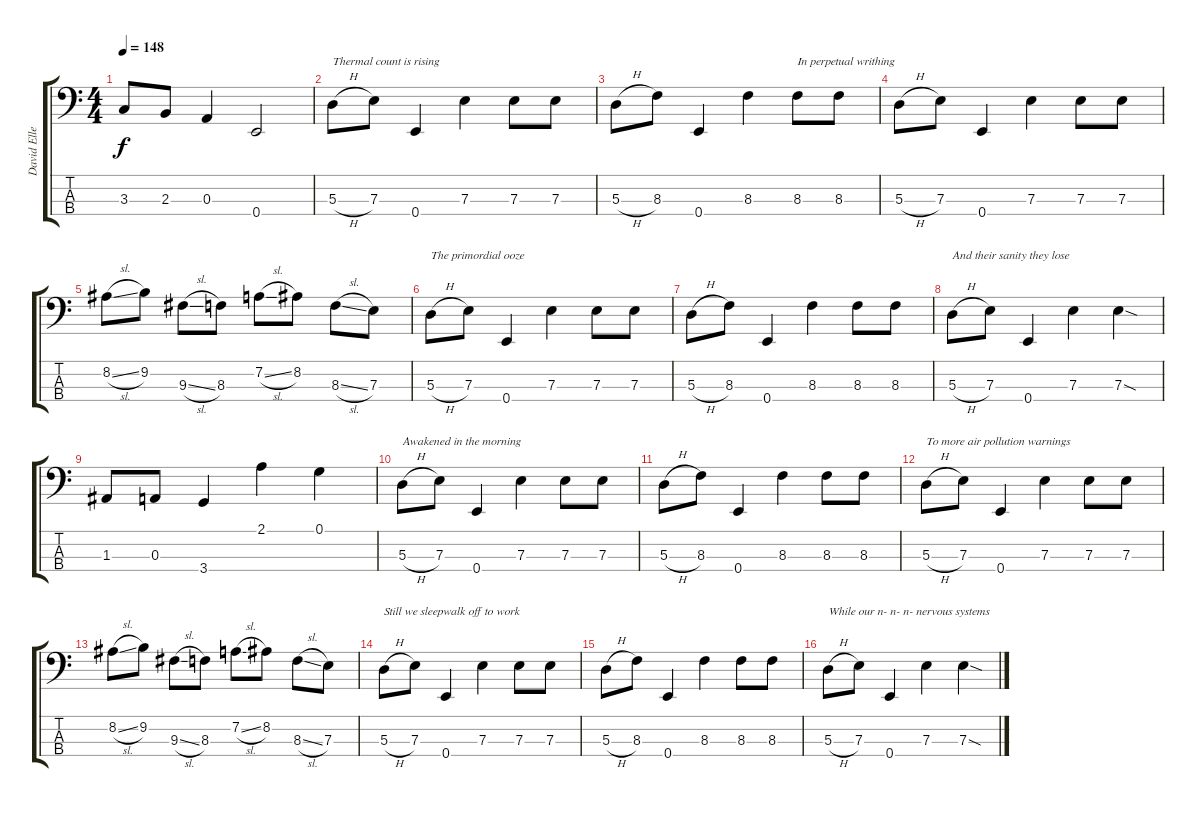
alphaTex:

\track ("David Ellefson" "David Elle") {instrument electricbassfinger}
\staff {score tabs}
\tuning (G2 D2 A1 E1) {hide}
\ts (4 4)
\tempo 148
\clef f4
\ks c
3.3.8{dy f} 2.3.8 0.3.4 0.4.2 |
5.3{h}.8{txt "Thermal count is rising"} 7.3.8 0.4.4 7.3.4 7.3.8 7.3.8 |
5.3{h}.8 8.3.8 0.4.4 8.3.4 8.3.8{txt "In perpetual writhing"} 8.3.8 |
5.3{h}.8 7.3.8 0.4.4 7.3.4 7.3.8 7.3.8 |
8.2{sl}.8 9.2.8 9.3{sl}.8 8.3.8 7.2{sl}.8 8.2.8 8.3{sl}.8 7.3.8 |
5.3{h}.8{txt "The primordial ooze"} 7.3.8 0.4.4 7.3.4 7.3.8 7.3.8 |
5.3{h}.8 8.3.8 0.4.4 8.3.4 8.3.8 8.3.8 |
5.3{h}.8{txt "And their sanity they lose"} 7.3.8 0.4.4 7.3.4 7.3{sod}.4 |
1.3.8 0.3.8 3.4.4 2.1.4 0.1.4 |
5.3{h}.8{txt "Awakened in the morning"} 7.3.8 0.4.4 7.3.4 7.3.8 7.3.8 |
5.3{h}.8 8.3.8 0.4.4 8.3.4 8.3.8 8.3.8 |
5.3{h}.8{txt "To more air pollution warnings"} 7.3.8 0.4.4 7.3.4 7.3.8 7.3.8 |
8.2{sl}.8 9.2.8 9.3{sl}.8 8.3.8 7.2{sl}.8 8.2.8 8.3{sl}.8 7.3.8 |
5.3{h}.8{txt "Still we sleepwalk off to work"} 7.3.8 0.4.4 7.3.4 7.3.8 7.3.8 |
5.3{h}.8 8.3.8 0.4.4 8.3.4 8.3.8 8.3.8 |
5.3{h}.8{txt "While our n- n- n- nervous systems"} 7.3.8 0.4.4 7.3.4 7.3{sod}.4
